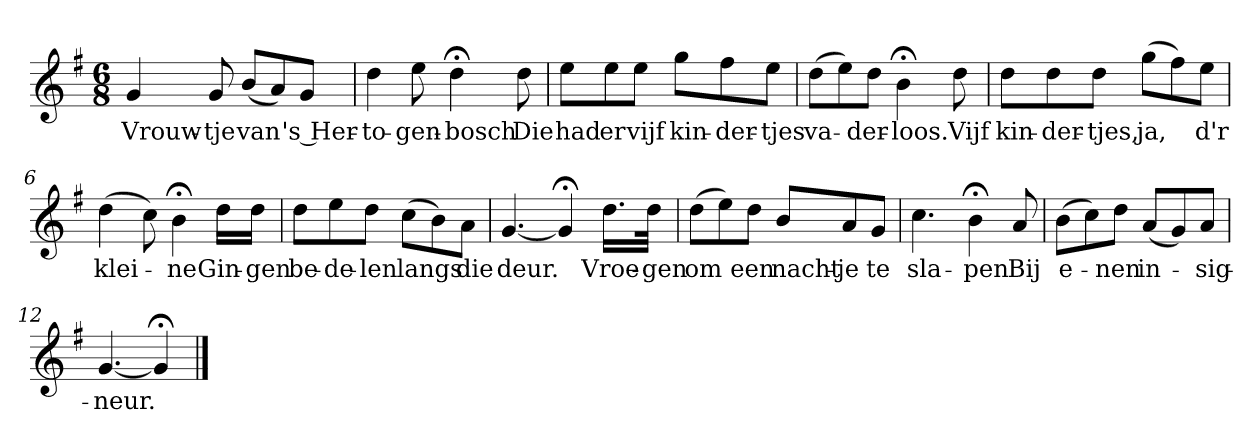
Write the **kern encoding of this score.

**kern	**text
*part1	*part1
*staff1	*staff1
*k[f#]	*
*G:	*
*M6/8	*
*MM120	*
=1	=1
4g	Vrouw-
8g	-tje
(8bL	van
8a)	.
8gJ	's Her-
=2	=2
4dd	-to-
8ee	-gen-
4dd;<	-bosch
8dd	Die
=3	=3
8eeL	had
8ee	er
8eeJ	vijf
8ggL	kin-
8ff#	-der-
8eeJ	-tjes
=4	=4
(8ddL	va-
8ee)	.
8ddJ	-der-
4b;<	-loos.
8dd	Vijf
=5	=5
8ddL	kin-
8dd	-der-
8ddJ	-tjes,
(8ggL	ja,
8ff#)	.
8eeJ	d'r
=6	=6
(4dd	klei-
8cc)	.
4b;<	-ne
16ddLL	Gin-
16ddJJ	-gen
=7	=7
8ddL	be-
8ee	-de-
8ddJ	-len
(8ccL	langs
8b)	.
8aJ	die
=8	=8
[4.g	deur.
4g;<]	.
16.ddLL	Vroe-
32ddJJk	-gen
=9	=9
(8ddL	om
8ee)	.
8ddJ	een
8bL	nacht-
8a	-je
8gJ	te
=10	=10
4.cc	sla-
4b;<	-pen
8a	Bij
=11	=11
(8bL	e-
8cc)	.
8ddJ	-nen
(8aL	in-
8g)	.
8aJ	-sig-
=12	=12
[4.g	-neur.
4g;<]	.
==	==
*-	*-
